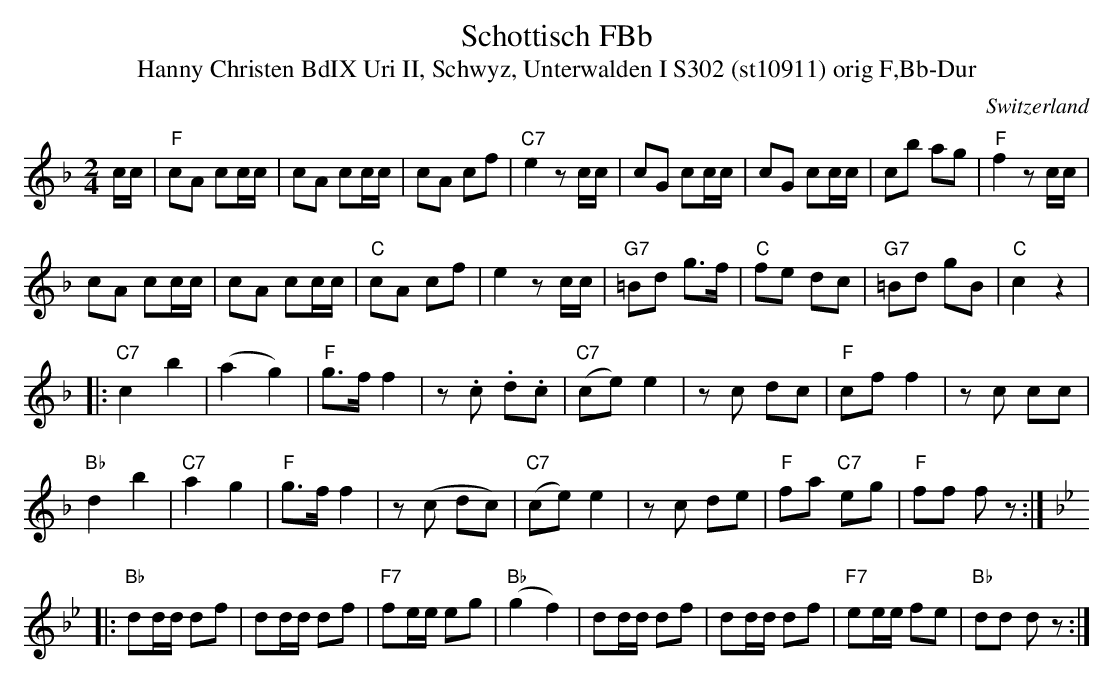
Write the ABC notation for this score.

X:1
T: Schottisch FBb
T:Hanny Christen BdIX Uri II, Schwyz, Unterwalden I S302 (st10911) orig F,Bb-Dur
M:2/4
L:1/8
O:Switzerland
K:F major
c/c/ | "F"cA cc/c/ | cA cc/c/ | cA cf | "C7"e2 zc/c/ | cG cc/c/ | cG cc/c/ | cb ag | "F"f2 z c/c/ |
cA cc/c/ | cA cc/c/ | "C"cA cf | e2 z c/c/ | "G7"=Bd g>f | "C"fe dc | "G7"=Bd gB | "C"c2 z2 |
|: "C7"c2 b2 | (a2g2) | "F"g>f f2 | z.c .d.c | "C7"(ce) e2 | zc dc | "F"cf f2 | zc cc |
"Bb"d2 b2 | "C7"a2g2 | "F"g>f f2 | z (c dc) | "C7"(ce) e2 | zc de | "F"fa "C7"eg | "F"ff fz :| [K:Bb]
|: "Bb"dd/d/ df | dd/d/ df | "F7"fe/e/ eg | "Bb"(g2f2) | dd/d/ df | dd/d/ df | "F7"ee/e/ fe | "Bb"dd dz :|
